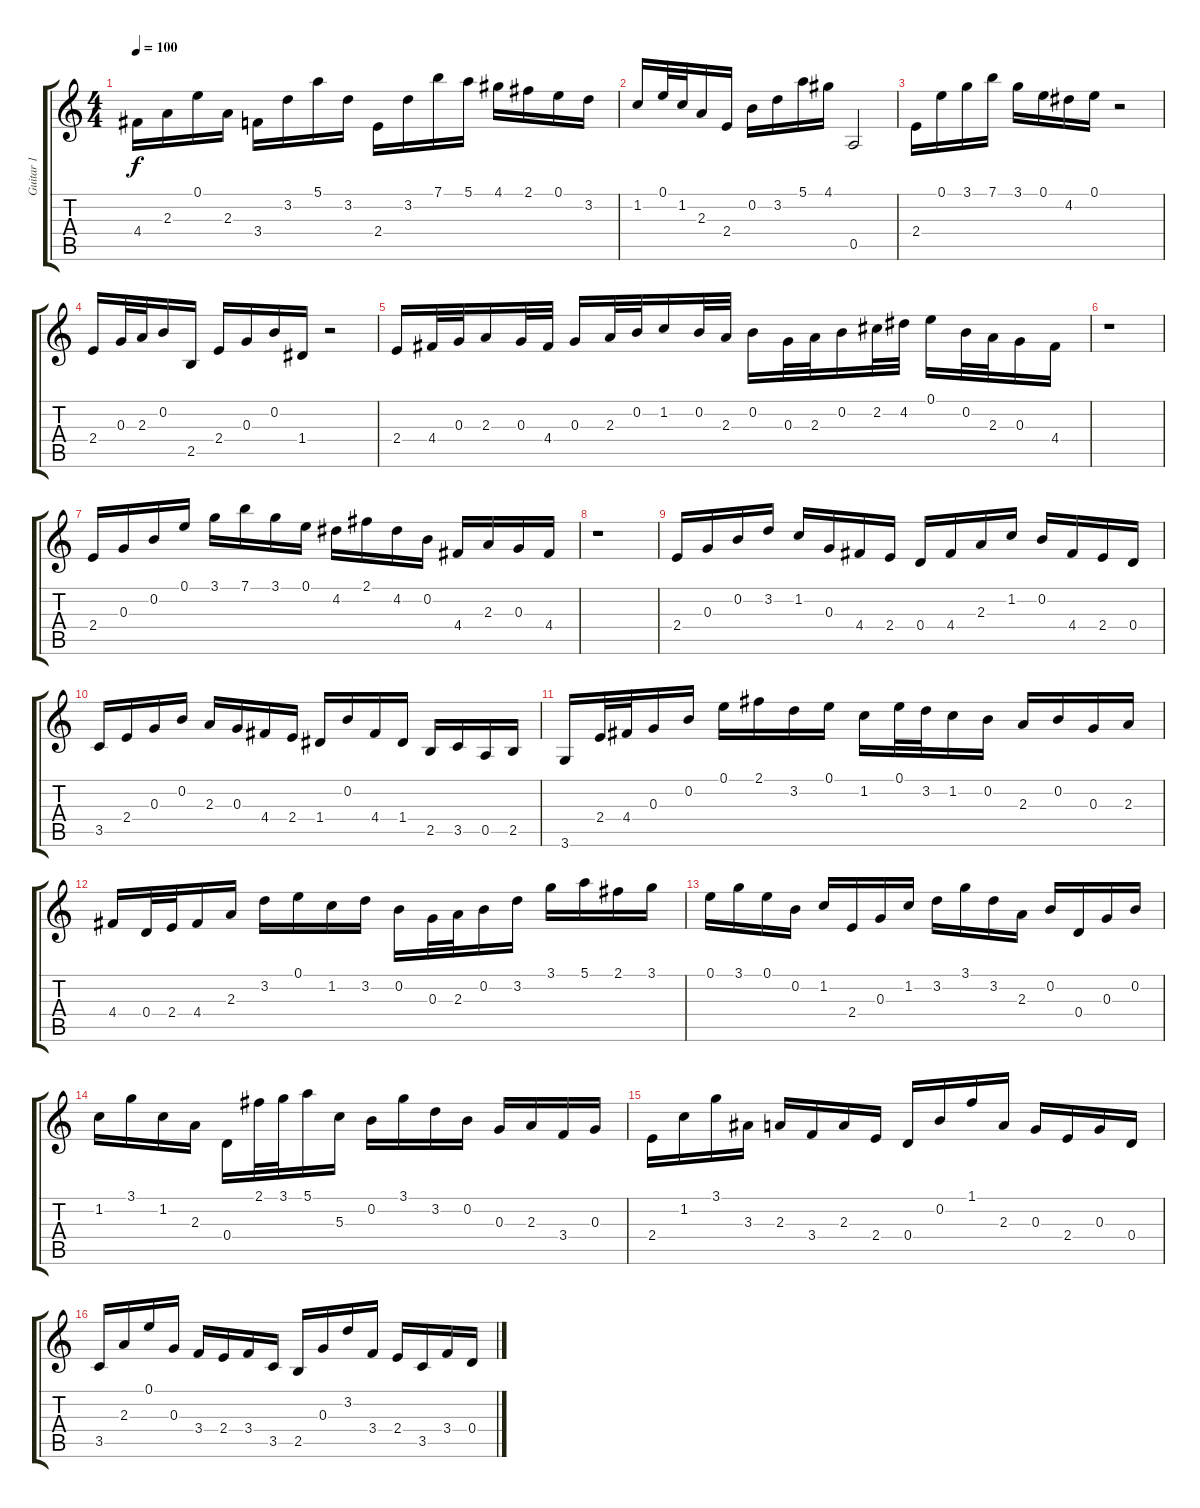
\track ("Guitar 1" "Guitar 1") {instrument acousticguitarnylon}
\staff {score tabs}
\tuning (E4 B3 G3 D3 A2 E2) {hide}
\ts (4 4)
\tempo 100
\clef g2
\ks c
4.4.16{dy f} 2.3.16 0.1.16 2.3.16 3.4.16 3.2.16 5.1.16 3.2.16 2.4.16 3.2.16 7.1.16 5.1.16 4.1.16 2.1.16 0.1.16 3.2.16 |
1.2.16 0.1.32 1.2.32 2.3.16 2.4.16 0.2.16 3.2.16 5.1.16 4.1.16 0.5.2 |
2.4.16 0.1.16 3.1.16 7.1.16 3.1.16 0.1.16 4.2.16 0.1.16 r.2 |
2.4.16 0.3.32 2.3.32 0.2.16 2.5.16 2.4.16 0.3.16 0.2.16 1.4.16 r.2 |
2.4.16 4.4.32 0.3.32 2.3.16 0.3.32 4.4.32 0.3.16 2.3.32 0.2.32 1.2.16 0.2.32 2.3.32 0.2.16 0.3.32 2.3.32 0.2.16 2.2.32 4.2.32 0.1.16 0.2.32 2.3.32 0.3.16 4.4.16 |
r.1 |
2.4.16 0.3.16 0.2.16 0.1.16 3.1.16 7.1.16 3.1.16 0.1.16 4.2.16 2.1.16 4.2.16 0.2.16 4.4.16 2.3.16 0.3.16 4.4.16 |
r.1 |
2.4.16 0.3.16 0.2.16 3.2.16 1.2.16 0.3.16 4.4.16 2.4.16 0.4.16 4.4.16 2.3.16 1.2.16 0.2.16 4.4.16 2.4.16 0.4.16 |
3.5.16 2.4.16 0.3.16 0.2.16 2.3.16 0.3.16 4.4.16 2.4.16 1.4.16 0.2.16 4.4.16 1.4.16 2.5.16 3.5.16 0.5.16 2.5.16 |
3.6.16 2.4.32 4.4.32 0.3.16 0.2.16 0.1.16 2.1.16 3.2.16 0.1.16 1.2.16 0.1.32 3.2.32 1.2.16 0.2.16 2.3.16 0.2.16 0.3.16 2.3.16 |
4.4.16 0.4.32 2.4.32 4.4.16 2.3.16 3.2.16 0.1.16 1.2.16 3.2.16 0.2.16 0.3.32 2.3.32 0.2.16 3.2.16 3.1.16 5.1.16 2.1.16 3.1.16 |
0.1.16 3.1.16 0.1.16 0.2.16 1.2.16 2.4.16 0.3.16 1.2.16 3.2.16 3.1.16 3.2.16 2.3.16 0.2.16 0.4.16 0.3.16 0.2.16 |
1.2.16 3.1.16 1.2.16 2.3.16 0.4.16 2.1.32 3.1.32 5.1.16 5.3.16 0.2.16 3.1.16 3.2.16 0.2.16 0.3.16 2.3.16 3.4.16 0.3.16 |
2.4.16 1.2.16 3.1.16 3.3.16 2.3.16 3.4.16 2.3.16 2.4.16 0.4.16 0.2.16 1.1.16 2.3.16 0.3.16 2.4.16 0.3.16 0.4.16 |
3.5.16 2.3.16 0.1.16 0.3.16 3.4.16 2.4.16 3.4.16 3.5.16 2.5.16 0.3.16 3.2.16 3.4.16 2.4.16 3.5.16 3.4.16 0.4.16
